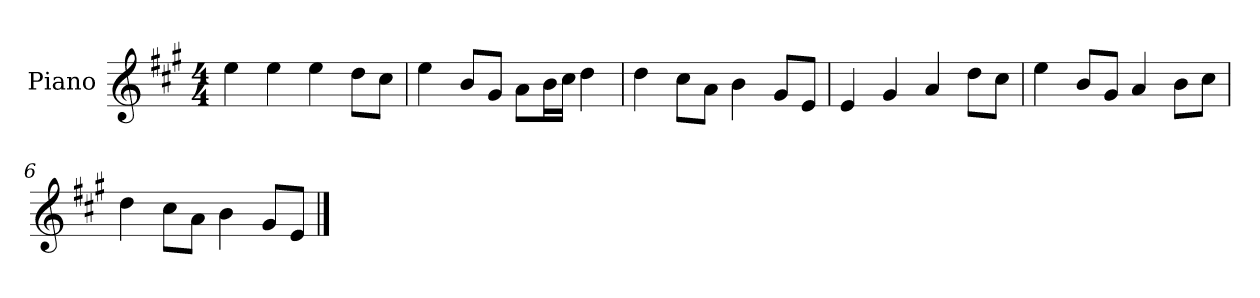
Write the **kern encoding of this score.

**kern
*part1
*staff1
*I"Piano
*I'P-no
*clefG2
*k[f#c#g#]
*M4/4
*MM90
=1
4ee\
4ee\
4ee\
8dd\L
8cc#\J
=2
4ee\
8b/L
8g#/J
8a\L
16b\L
16cc#\JJ
4dd\
=3
4dd\
8cc#\L
8a\J
4b\
8g#/L
8e/J
=4
4e/
4g#/
4a/
8dd\L
8cc#\J
=5
4ee\
8b/L
8g#/J
4a/
8b\L
8cc#\J
=6
4dd\
8cc#\L
8a\J
4b\
8g#/L
8e/J
==
*-
